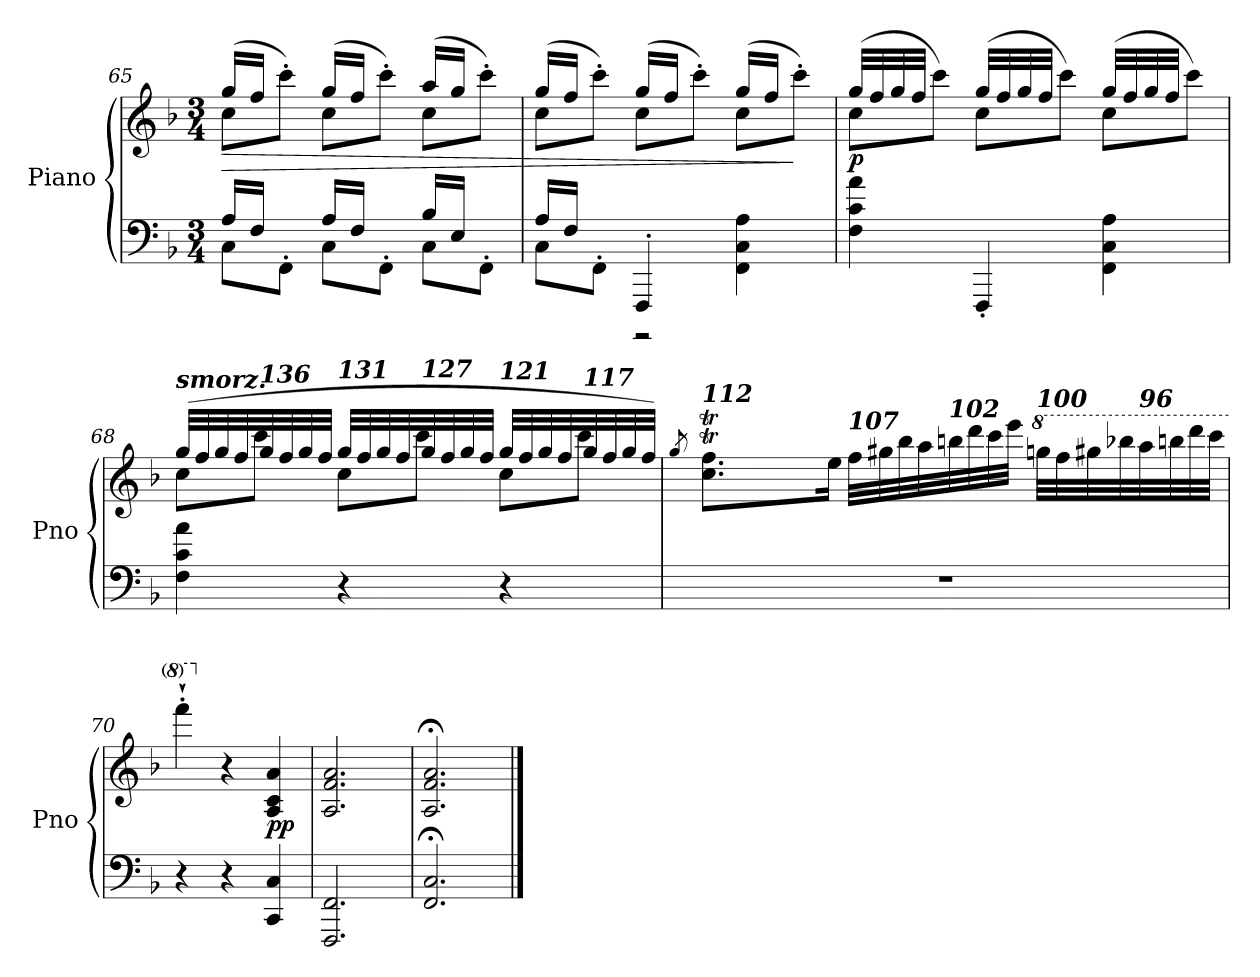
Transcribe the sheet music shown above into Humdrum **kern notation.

**kern	**kern	**dynam
*part1	*part1	*part1
*staff2	*staff1	*staff1/2
*I"Piano	*	*
*I'Pno	*	*
*clefF4	*clefG2	*
*k[b-]	*k[b-]	*
*M3/4	*M3/4	*
=65	=65	=65
*^	*	*
!	!	!	!LO:HP:b
*	*	*^	*
16A/LL	8C\L	(>16gg/LL	8cc\L	>
16F/JJ	.	16ff/JJ	.	.
8ryy	8FF'\J	8ryy	8ccc'\J)	.
16A/LL	8C\L	(>16gg/LL	8cc\L	.
16F/JJ	.	16ff/JJ	.	.
8ryy	8FF'\J	8ryy	8ccc'\J)	.
16B-/LL	8C\L	(>16aa/LL	8cc\L	.
16E/JJ	.	16gg/JJ	.	.
8ryy	8FF'\J	8ryy	8ccc'\J)	.
=66	=66	=66	=66	=66
16A/LL	8C\L	(>16gg/LL	8cc\L	.
16F/JJ	.	16ff/JJ	.	.
8ryy	8FF'\J	8ryy	8ccc'\J)	.
4FFF'/	2r	(>16gg/LL	8cc\L	.
.	.	16ff/JJ	.	.
.	.	8ryy	8ccc'\J)	.
4FF\ 4C\ 4A\	.	(>16gg/LL	8cc\L	.
.	.	16ff/JJ	.	.
.	.	8ryy	8ccc'\J)	]
*v	*v	*	*	*
!!LO:LB:g=z	!!
=67	=67	=67	=67
!	!	!	!LO:DY:b
4F\ 4c\ 4a\	(>32gg/LLL	8cc\L	p
.	32ff/	.	.
.	32gg/	.	.
.	32ff/JJJ	.	.
.	8ryy	8ccc\J)	.
4FFF'/	(>32gg/LLL	8cc\L	.
.	32ff/	.	.
.	32gg/	.	.
.	32ff/JJJ	.	.
.	8ryy	8ccc\J)	.
4FF\ 4C\ 4A\	(>32gg/LLL	8cc\L	.
.	32ff/	.	.
.	32gg/	.	.
.	32ff/JJJ	.	.
.	8ryy	8ccc\J)	.
=68	=68	=68	=68
!	!LO:TX:a:Bi:t=smorz.	!	!
4F\ 4c\ 4a\	(>32gg/LLL	8cc\L	.
.	32ff/	.	.
.	32gg/	.	.
.	32ff/	.	.
!	!LO:TX:a:Bi:t=136	!	!
.	32gg/	8ccc\J	.
.	32ff/	.	.
.	32gg/	.	.
.	32ff/JJJ	.	.
!	!LO:TX:a:Bi:t=131	!	!
4r	32gg/LLL	8cc\L	.
.	32ff/	.	.
.	32gg/	.	.
.	32ff/	.	.
!	!LO:TX:a:Bi:t=127	!	!
.	32gg/	8ccc\J	.
.	32ff/	.	.
.	32gg/	.	.
.	32ff/JJJ	.	.
!	!LO:TX:a:Bi:t=121	!	!
4r	32gg/LLL	8cc\L	.
.	32ff/	.	.
.	32gg/	.	.
.	32ff/	.	.
!	!LO:TX:a:Bi:t=117	!	!
.	32gg/	8ccc\J	.
.	32ff/	.	.
.	32gg/	.	.
.	32ff/JJJ)	.	.
!!LO:PB:g=z	!!
=69	=69	=69	=69
.	8qgg/	.	.
!	!LO:TX:a:Bi:t=112	!	!
2.r	8.cc\T 8.ff\TL	32ggyy	.
.	.	32ffyy	.
.	.	32ggyy	.
.	.	32ffyy	.
.	.	32ggyy	.
.	.	32ffyy	.
.	16ee\Jk	2ryy	.
!	!LO:TX:a:Bi:t=107	!	!
.	32ff\LLL	.	.
.	32gg#X\	.	.
.	32bb-\	.	.
.	32aa\	.	.
!	!LO:TX:a:Bi:t=102	!	!
.	32bbn\	.	.
.	32ddd\	.	.
.	32ccc\	.	.
.	32eee\JJJ	.	.
*	*8va	*	*
!	!LO:TX:a:Bi:t=100	!	!
.	32gggn\LLL	.	.
.	32fff\	.	.
.	32ggg#X\	.	.
.	32bbb-X\	.	.
!	!LO:TX:a:Bi:t=96	!	!
.	32aaa\	.	.
.	32bbbn\	.	.
.	32dddd\	16ryy	.
.	32cccc\JJJ	.	.
*	*v	*v	*
=70	=70	=70
4r	4ffff'`\	.
*	*X8va	*
4r	4r	.
!	!	!LO:DY:b
4CC/ 4C/	4A/ 4c/ 4a/	pp
=71	=71	=71
2.FFF/ 2.FF/	2.A/ 2.f/ 2.a/	.
=72	=72	=72
2.FF/;< 2.C/;<	2.A/;< 2.f/;< 2.a/;<	.
==	==	==
*-	*-	*-
